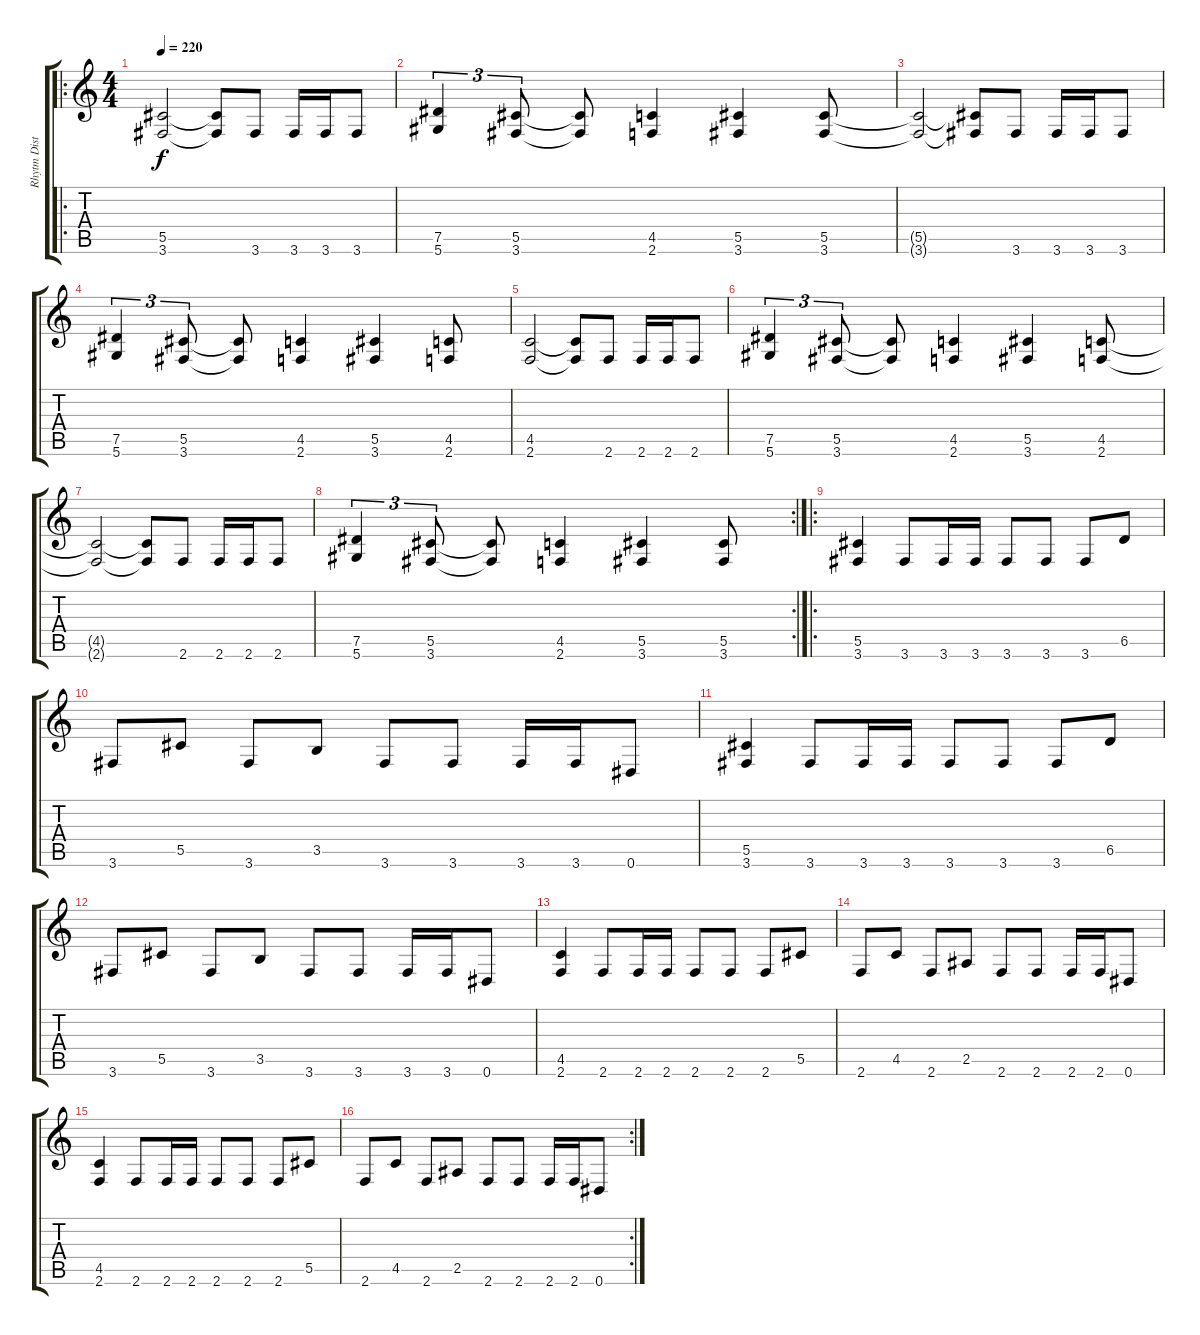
\track ("Rhytm Distortion" "Rhytm Dist") {instrument overdrivenguitar}
\staff {score tabs}
\tuning (Eb4 Bb3 Gb3 Db3 Ab2 Eb2) {hide}
\ro
\ts (4 4)
\tempo 220
\clef g2
\ks c
(5.5 3.6).2{dy f} (5.5{t} 3.6{t}).8 3.6.8 3.6.16 3.6.16 3.6.8 |
(7.5 5.6).4{tu (3 2)} (5.5 3.6).8{tu (3 2)} (5.5{t} 3.6{t}).8 (4.5 2.6).4 (5.5 3.6).4 (5.5 3.6).8 |
(5.5{t} 3.6{t}).2 (5.5{t} 3.6{t}).8 3.6.8 3.6.16 3.6.16 3.6.8 |
(7.5 5.6).4{tu (3 2)} (5.5 3.6).8{tu (3 2)} (5.5{t} 3.6{t}).8 (4.5 2.6).4 (5.5 3.6).4 (4.5 2.6).8 |
(4.5 2.6).2 (4.5{t} 2.6{t}).8 2.6.8 2.6.16 2.6.16 2.6.8 |
(7.5 5.6).4{tu (3 2)} (5.5 3.6).8{tu (3 2)} (5.5{t} 3.6{t}).8 (4.5 2.6).4 (5.5 3.6).4 (4.5 2.6).8 |
(4.5{t} 2.6{t}).2 (4.5{t} 2.6{t}).8 2.6.8 2.6.16 2.6.16 2.6.8 |
\rc 2
(7.5 5.6).4{tu (3 2)} (5.5 3.6).8{tu (3 2)} (5.5{t} 3.6{t}).8 (4.5 2.6).4 (5.5 3.6).4 (5.5 3.6).8 |
\ro
(5.5 3.6).4 3.6.8 3.6.16 3.6.16 3.6.8 3.6.8 3.6.8 6.5.8 |
3.6.8 5.5.8 3.6.8 3.5.8 3.6.8 3.6.8 3.6.16 3.6.16 0.6.8 |
(5.5 3.6).4 3.6.8 3.6.16 3.6.16 3.6.8 3.6.8 3.6.8 6.5.8 |
3.6.8 5.5.8 3.6.8 3.5.8 3.6.8 3.6.8 3.6.16 3.6.16 0.6.8 |
(4.5 2.6).4 2.6.8 2.6.16 2.6.16 2.6.8 2.6.8 2.6.8 5.5.8 |
2.6.8 4.5.8 2.6.8 2.5.8 2.6.8 2.6.8 2.6.16 2.6.16 0.6.8 |
(4.5 2.6).4 2.6.8 2.6.16 2.6.16 2.6.8 2.6.8 2.6.8 5.5.8 |
\rc 2
2.6.8 4.5.8 2.6.8 2.5.8 2.6.8 2.6.8 2.6.16 2.6.16 0.6.8
